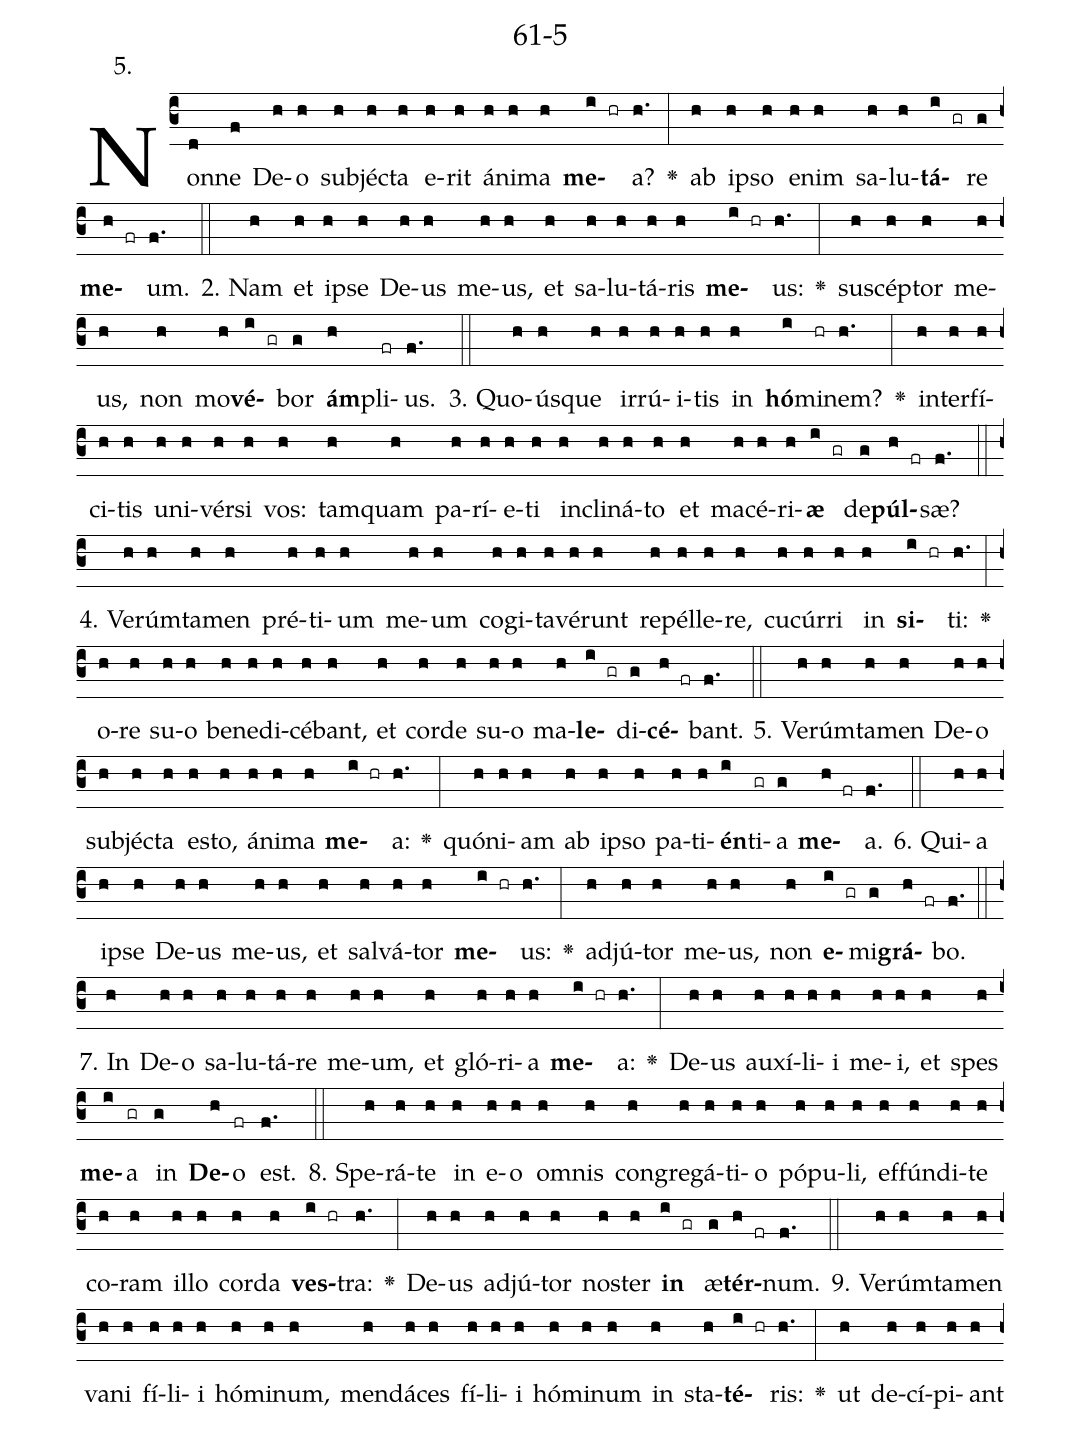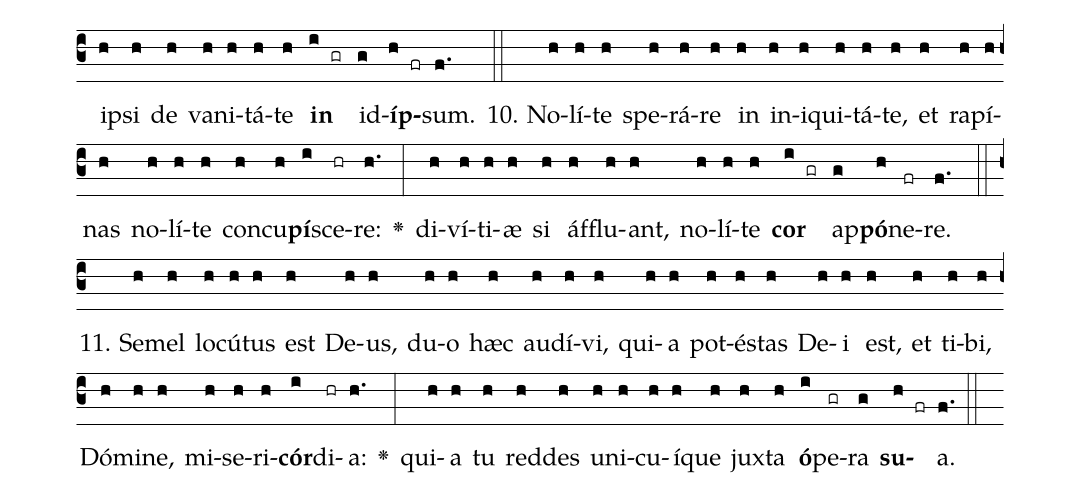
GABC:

name: 61-5;
annotation: 5.;
%%
(c3)Non(d)ne(f) De(h)o(h) sub(h)jéc(h)ta(h) e(h)rit(h) á(h)ni(h)ma(h) <b>me</b>(i hr)a?(h.) <v>\greheightstar</v>(:) ab(h) ip(h)so(h) e(h)nim(h) sa(h)lu(h)<b>tá</b>(i gr)re(g) <b>me</b>(h fr)um.(f.) (::)
2. Nam(h) et(h) ip(h)se(h) De(h)us(h) me(h)us,(h) et(h) sa(h)lu(h)tá(h)ris(h) <b>me</b>(i hr)us:(h.) <v>\greheightstar</v>(:) su(h)scép(h)tor(h) me(h)us,(h) non(h) mo(h)<b>vé</b>(i gr)bor(g) <b>ám</b>(h)pli(fr)us.(f.) (::)
3. Quo(h)ús(h)que(h) ir(h)rú(h)i(h)tis(h) in(h) <b>hó</b>(i)mi(hr)nem?(h.) <v>\greheightstar</v>(:) in(h)ter(h)fí(h)ci(h)tis(h) u(h)ni(h)vér(h)si(h) vos:(h) tam(h)quam(h) pa(h)rí(h)e(h)ti(h) in(h)cli(h)ná(h)to(h) et(h) ma(h)cé(h)ri(h)<b>æ</b>(i gr) de(g)<b>púl</b>(h fr)sæ?(f.) (::)
4. Ve(h)rúm(h)ta(h)men(h) pré(h)ti(h)um(h) me(h)um(h) co(h)gi(h)ta(h)vé(h)runt(h) re(h)pél(h)le(h)re,(h) cu(h)cúr(h)ri(h) in(h) <b>si</b>(i hr)ti:(h.) <v>\greheightstar</v>(:) o(h)re(h) su(h)o(h) be(h)ne(h)di(h)cé(h)bant,(h) et(h) cor(h)de(h) su(h)o(h) ma(h)<b>le</b>(i gr)di(g)<b>cé</b>(h fr)bant.(f.) (::)
5. Ve(h)rúm(h)ta(h)men(h) De(h)o(h) sub(h)jéc(h)ta(h) es(h)to,(h) á(h)ni(h)ma(h) <b>me</b>(i hr)a:(h.) <v>\greheightstar</v>(:) quón(h)i(h)am(h) ab(h) ip(h)so(h) pa(h)ti(h)<b>én</b>(i)ti(gr)a(g) <b>me</b>(h fr)a.(f.) (::)
6. Qui(h)a(h) ip(h)se(h) De(h)us(h) me(h)us,(h) et(h) sal(h)vá(h)tor(h) <b>me</b>(i hr)us:(h.) <v>\greheightstar</v>(:) ad(h)jú(h)tor(h) me(h)us,(h) non(h) <b>e</b>(i gr)mi(g)<b>grá</b>(h fr)bo.(f.) (::)
7. In(h) De(h)o(h) sa(h)lu(h)tá(h)re(h) me(h)um,(h) et(h) gló(h)ri(h)a(h) <b>me</b>(i hr)a:(h.) <v>\greheightstar</v>(:) De(h)us(h) au(h)xí(h)li(h)i(h) me(h)i,(h) et(h) spes(h) <b>me</b>(i)a(gr) in(g) <b>De</b>(h)o(fr) est.(f.) (::)
8. Spe(h)rá(h)te(h) in(h) e(h)o(h) om(h)nis(h) con(h)gre(h)gá(h)ti(h)o(h) pó(h)pu(h)li,(h) ef(h)fún(h)di(h)te(h) co(h)ram(h) il(h)lo(h) cor(h)da(h) <b>ves</b>(i hr)tra:(h.) <v>\greheightstar</v>(:) De(h)us(h) ad(h)jú(h)tor(h) nos(h)ter(h) <b>in</b>(i gr) æ(g)<b>tér</b>(h fr)num.(f.) (::)
9. Ve(h)rúm(h)ta(h)men(h) va(h)ni(h) fí(h)li(h)i(h) hó(h)mi(h)num,(h) men(h)dá(h)ces(h) fí(h)li(h)i(h) hó(h)mi(h)num(h) in(h) sta(h)<b>té</b>(i hr)ris:(h.) <v>\greheightstar</v>(:) ut(h) de(h)cí(h)pi(h)ant(h) ip(h)si(h) de(h) va(h)ni(h)tá(h)te(h) <b>in</b>(i gr) id(g)<b>íp</b>(h fr)sum.(f.) (::)
10. No(h)lí(h)te(h) spe(h)rá(h)re(h) in(h) in(h)i(h)qui(h)tá(h)te,(h) et(h) ra(h)pí(h)nas(h) no(h)lí(h)te(h) con(h)cu(h)<b>pí</b>(i)sce(hr)re:(h.) <v>\greheightstar</v>(:) di(h)ví(h)ti(h)æ(h) si(h) áf(h)flu(h)ant,(h) no(h)lí(h)te(h) <b>cor</b>(i gr) ap(g)<b>pó</b>(h)ne(fr)re.(f.) (::)
11. Se(h)mel(h) lo(h)cú(h)tus(h) est(h) De(h)us,(h) du(h)o(h) hæc(h) au(h)dí(h)vi,(h) qui(h)a(h) pot(h)és(h)tas(h) De(h)i(h) est,(h) et(h) ti(h)bi,(h) Dó(h)mi(h)ne,(h) mi(h)se(h)ri(h)<b>cór</b>(i)di(hr)a:(h.) <v>\greheightstar</v>(:) qui(h)a(h) tu(h) red(h)des(h) u(h)ni(h)cu(h)í(h)que(h) jux(h)ta(h) <b>ó</b>(i)pe(gr)ra(g) <b>su</b>(h fr)a.(f.) (::)
